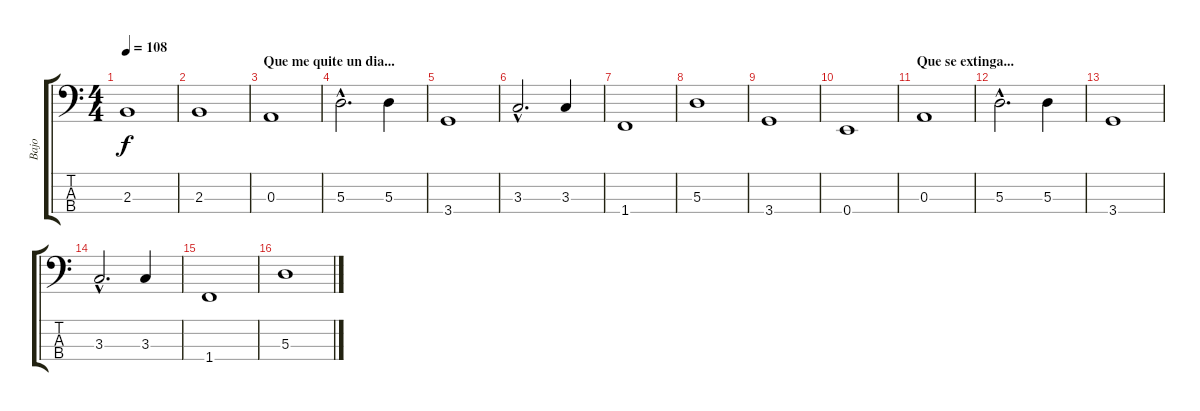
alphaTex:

\track ("Bajo" "Bajo") {instrument electricbassfinger}
\staff {score tabs}
\tuning (G2 D2 A1 E1) {hide}
\ts (4 4)
\tempo 108
\clef f4
\ks c
2.3.1{dy f} |
2.3.1 |
\section ("" "Que me quite un dia...")
0.3.1 |
5.3{hac}.2{d} 5.3.4 |
3.4.1 |
3.3{hac}.2{d} 3.3.4 |
1.4.1 |
5.3.1 |
3.4.1 |
0.4.1 |
\section ("" "Que se extinga...")
0.3.1 |
5.3{hac}.2{d} 5.3.4 |
3.4.1 |
3.3{hac}.2{d} 3.3.4 |
1.4.1 |
5.3.1
